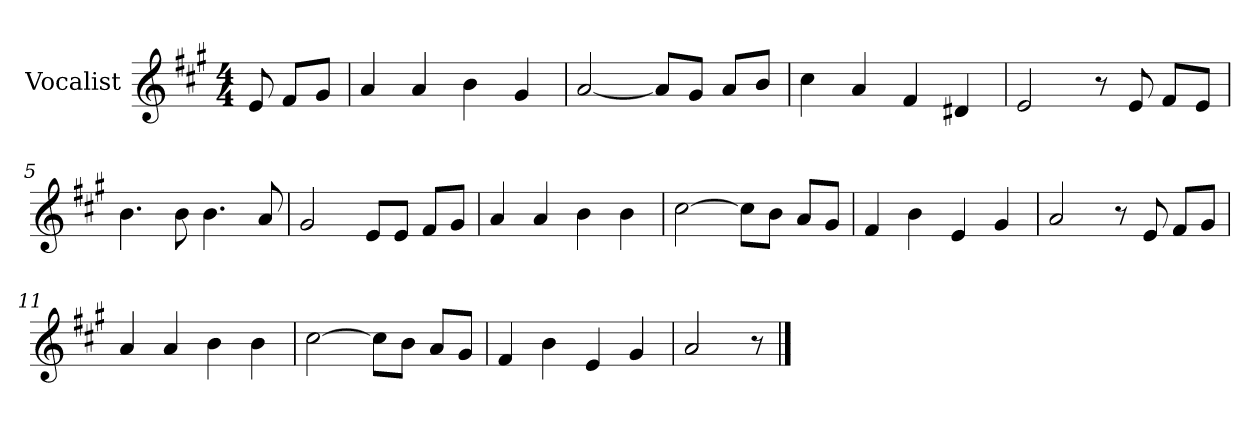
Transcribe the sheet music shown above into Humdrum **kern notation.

**kern
*part1
*staff1
*I"Vocalist
*k[f#c#g#]
*A:
*M4/4
=
8e
8f#L
8g#J
=1
4a
4a
4b
4g#
=2
[2a
8aL]
8g#J
8aL
8bJ
=3
4cc#
4a
4f#
4d#X
=4
2e
8r
8e
8f#L
8eJ
=5
4.b
8b
4.b
8a
=6
2g#
8eL
8eJ
8f#L
8g#J
=7
4a
4a
4b
4b
=8
[2cc#
8cc#L]
8bJ
8aL
8g#J
=9
4f#
4b
4e
4g#
=10
2a
8r
8e
8f#L
8g#J
=11
4a
4a
4b
4b
=12
[2cc#
8cc#L]
8bJ
8aL
8g#J
=13
4f#
4b
4e
4g#
=14
2a
8r
==
*-
